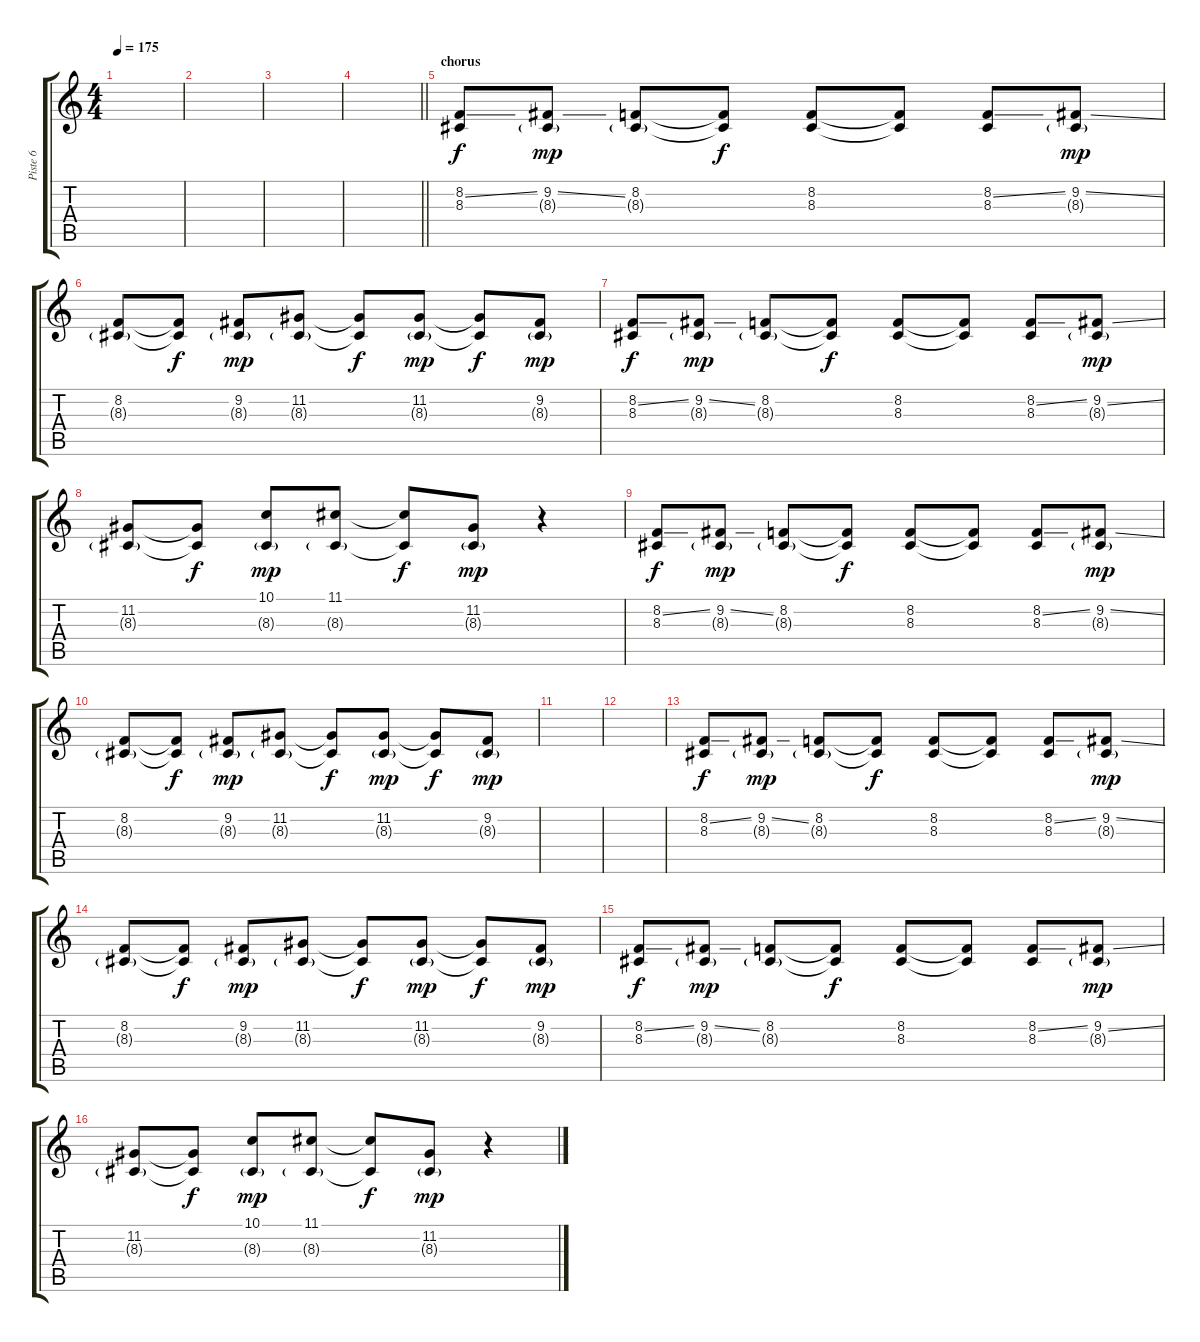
\track ("Piste 6" "Piste 6") {instrument stringensemble1}
\staff {score tabs}
\tuning (D4 A3 F3 C3 G2 C2) {hide}
\ts (4 4)
\tempo 175
\clef g2
\ks c
|
|
|
\barLineRight lightlight
|
\section ("" "chorus")
(8.2{ss} 8.3).8{dy f} (9.2{ss} 8.3{g}).8{dy mp} (8.2 8.3{g}).8 (8.2{t} 8.3{t}).8{dy f} (8.2 8.3).8 (8.2{t} 8.3{t}).8 (8.2{ss} 8.3).8 (9.2{ss} 8.3{g}).8{dy mp} |
(8.2 8.3{g}).8 (8.2{t} 8.3{t}).8{dy f} (9.2 8.3{g}).8{dy mp} (11.2 8.3{g}).8 (11.2{t} 8.3{t}).8{dy f} (11.2 8.3{g}).8{dy mp} (11.2{t} 8.3{t}).8{dy f} (9.2 8.3{g}).8{dy mp} |
(8.2{ss} 8.3).8{dy f} (9.2{ss} 8.3{g}).8{dy mp} (8.2 8.3{g}).8 (8.2{t} 8.3{t}).8{dy f} (8.2 8.3).8 (8.2{t} 8.3{t}).8 (8.2{ss} 8.3).8 (9.2{ss} 8.3{g}).8{dy mp} |
(11.2 8.3{g}).8 (11.2{t} 8.3{t}).8{dy f} (10.1 8.3{g}).8{dy mp} (11.1 8.3{g}).8 (11.1{t} 8.3{t}).8{dy f} (11.2 8.3{g}).8{dy mp} r.4 |
(8.2{ss} 8.3).8{dy f} (9.2{ss} 8.3{g}).8{dy mp} (8.2 8.3{g}).8 (8.2{t} 8.3{t}).8{dy f} (8.2 8.3).8 (8.2{t} 8.3{t}).8 (8.2{ss} 8.3).8 (9.2{ss} 8.3{g}).8{dy mp} |
(8.2 8.3{g}).8 (8.2{t} 8.3{t}).8{dy f} (9.2 8.3{g}).8{dy mp} (11.2 8.3{g}).8 (11.2{t} 8.3{t}).8{dy f} (11.2 8.3{g}).8{dy mp} (11.2{t} 8.3{t}).8{dy f} (9.2 8.3{g}).8{dy mp} |
|
|
(8.2{ss} 8.3).8{dy f} (9.2{ss} 8.3{g}).8{dy mp} (8.2 8.3{g}).8 (8.2{t} 8.3{t}).8{dy f} (8.2 8.3).8 (8.2{t} 8.3{t}).8 (8.2{ss} 8.3).8 (9.2{ss} 8.3{g}).8{dy mp} |
(8.2 8.3{g}).8 (8.2{t} 8.3{t}).8{dy f} (9.2 8.3{g}).8{dy mp} (11.2 8.3{g}).8 (11.2{t} 8.3{t}).8{dy f} (11.2 8.3{g}).8{dy mp} (11.2{t} 8.3{t}).8{dy f} (9.2 8.3{g}).8{dy mp} |
(8.2{ss} 8.3).8{dy f} (9.2{ss} 8.3{g}).8{dy mp} (8.2 8.3{g}).8 (8.2{t} 8.3{t}).8{dy f} (8.2 8.3).8 (8.2{t} 8.3{t}).8 (8.2{ss} 8.3).8 (9.2{ss} 8.3{g}).8{dy mp} |
(11.2 8.3{g}).8 (11.2{t} 8.3{t}).8{dy f} (10.1 8.3{g}).8{dy mp} (11.1 8.3{g}).8 (11.1{t} 8.3{t}).8{dy f} (11.2 8.3{g}).8{dy mp} r.4
